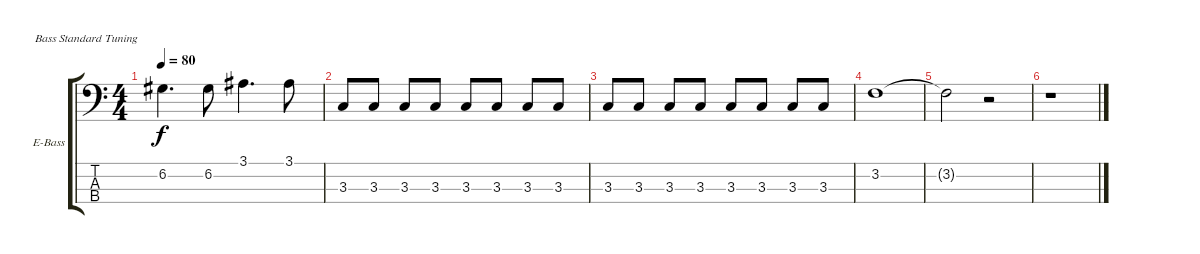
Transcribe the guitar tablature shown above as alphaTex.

\bracketExtendMode groupsimilarinstruments
\firstSystemTrackNameOrientation horizontal
\otherSystemsTrackNameOrientation horizontal
\track ("Bass" "E-Bass") {instrument electricbassfinger}
\staff {score tabs}
\tuning (G2 D2 A1 E1)
\ts (4 4)
\tempo 80
\clef f4
\ks c
6.2.4{d dy f} 6.2.8 3.1.4{d} 3.1.8 |
3.3.8 3.3.8 3.3.8 3.3.8 3.3.8 3.3.8 3.3.8 3.3.8 |
3.3.8 3.3.8 3.3.8 3.3.8 3.3.8 3.3.8 3.3.8 3.3.8 |
3.2.1 |
3.2{t}.2 r.2 |
r.1
